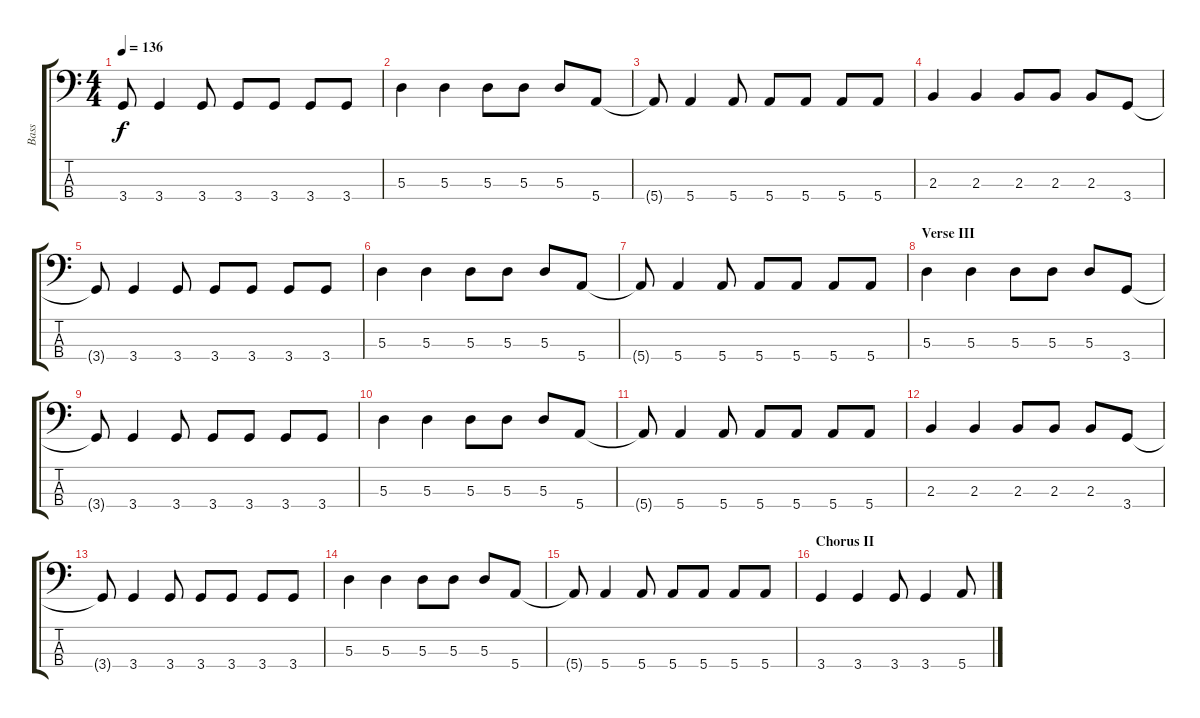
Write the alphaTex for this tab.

\track ("Bass" "Bass") {instrument electricbassfinger}
\staff {score tabs}
\tuning (G2 D2 A1 E1) {hide}
\ts (4 4)
\tempo 136
\clef f4
\ks c
3.4{t}.8{dy f} 3.4.4 3.4.8 3.4.8 3.4.8 3.4.8 3.4.8 |
5.3.4 5.3.4 5.3.8 5.3.8 5.3.8 5.4.8 |
5.4{t}.8 5.4.4 5.4.8 5.4.8 5.4.8 5.4.8 5.4.8 |
2.3.4 2.3.4 2.3.8 2.3.8 2.3.8 3.4.8 |
3.4{t}.8 3.4.4 3.4.8 3.4.8 3.4.8 3.4.8 3.4.8 |
5.3.4 5.3.4 5.3.8 5.3.8 5.3.8 5.4.8 |
5.4{t}.8 5.4.4 5.4.8 5.4.8 5.4.8 5.4.8 5.4.8 |
\section ("" "Verse III")
5.3.4 5.3.4 5.3.8 5.3.8 5.3.8 3.4.8 |
3.4{t}.8 3.4.4 3.4.8 3.4.8 3.4.8 3.4.8 3.4.8 |
5.3.4 5.3.4 5.3.8 5.3.8 5.3.8 5.4.8 |
5.4{t}.8 5.4.4 5.4.8 5.4.8 5.4.8 5.4.8 5.4.8 |
2.3.4 2.3.4 2.3.8 2.3.8 2.3.8 3.4.8 |
3.4{t}.8 3.4.4 3.4.8 3.4.8 3.4.8 3.4.8 3.4.8 |
5.3.4 5.3.4 5.3.8 5.3.8 5.3.8 5.4.8 |
5.4{t}.8 5.4.4 5.4.8 5.4.8 5.4.8 5.4.8 5.4.8 |
\section ("" "Chorus II")
3.4.4 3.4.4 3.4.8 3.4.4 5.4.8
